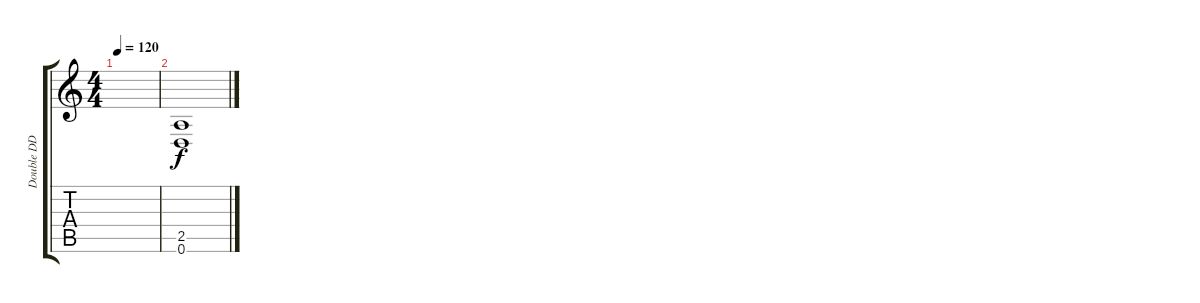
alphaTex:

\track ("Double DD" "Double DD") {instrument distortionguitar}
\staff {score tabs}
\tuning (D4 A3 F3 C3 G2 D2) {hide}
\ts (4 4)
\tempo 120
\clef g2
\ks c
|
(2.5 0.6).1
